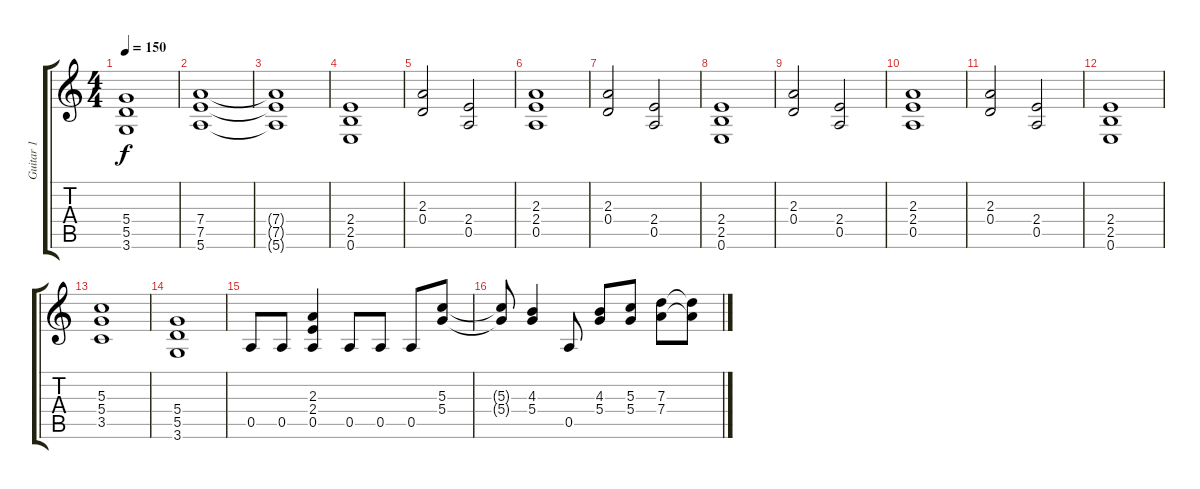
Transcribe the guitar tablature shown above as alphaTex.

\track ("Guitar 1" "Guitar 1") {instrument distortionguitar}
\staff {score tabs}
\tuning (E4 B3 G3 D3 A2 E2) {hide}
\ts (4 4)
\tempo 150
\clef g2
\ks c
(5.4 5.5 3.6).1{dy f} |
(7.4 7.5 5.6).1 |
(7.4{t} 7.5{t} 5.6{t}).1 |
(2.4 2.5 0.6).1 |
(2.3 0.4).2 (2.4 0.5).2 |
(2.3 2.4 0.5).1 |
(2.3 0.4).2 (2.4 0.5).2 |
(2.4 2.5 0.6).1 |
(2.3 0.4).2 (2.4 0.5).2 |
(2.3 2.4 0.5).1 |
(2.3 0.4).2 (2.4 0.5).2 |
(2.4 2.5 0.6).1 |
(5.3 5.4 3.5).1 |
(5.4 5.5 3.6).1 |
0.5.8 0.5.8 (2.3 2.4 0.5).4 0.5.8 0.5.8 0.5.8 (5.3 5.4).8 |
(5.3{t} 5.4{t}).8 (4.3 5.4).4 0.5.8 (4.3 5.4).8 (5.3 5.4).8 (7.3 7.4).8 (7.3{t} 7.4{t}).8
